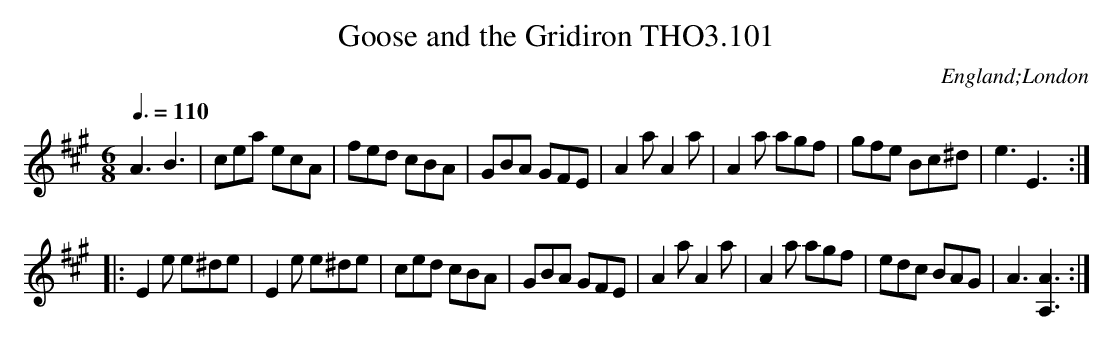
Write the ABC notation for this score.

X:1
T:Goose and the Gridiron THO3.101
O:England;London
M:6/8
L:1/8
Q:3/8=110
K:A
A3B3|cea ecA|fed cBA|GBA GFE|A2 a A2 a|A2 a agf|gfe Bc^d|e3E3:|
|:E2 e e^de|E2 e e^de|ced cBA|GBA GFE|A2 a A2 a|A2 a agf|edc BAG|A3[A3A,3]:|
